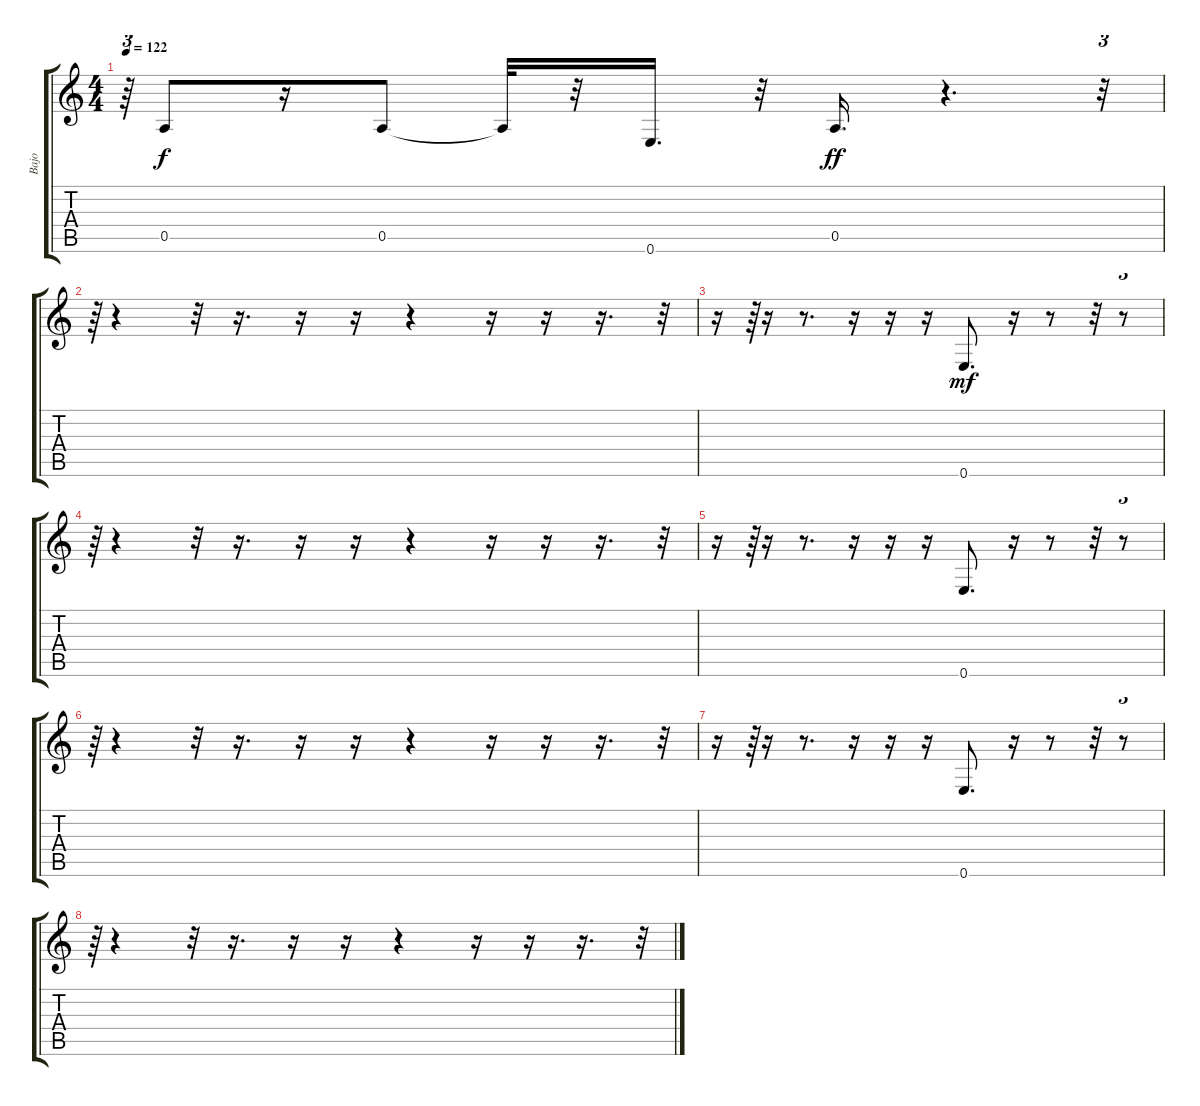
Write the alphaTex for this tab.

\track ("Bajo" "Bajo") {instrument electricbassfinger}
\staff {score tabs}
\tuning (E4 B3 G3 D3 A2 E2) {hide}
\ts (4 4)
\tempo 122
\clef g2
\ks c
r.64{tu (3 2) dy mf} 0.5.8{dy f} r.16 0.5.8 0.5{t}.32 r.32 0.6.16{d} r.32 0.5.16{d dy ff} r.4{d} r.32{tu (3 2)} |
r.64{tu (3 2)} r.4 r.32 r.16{d} r.16 r.16 r.4 r.16 r.16 r.16{d} r.32{tu (3 2)} |
r.16 r.64{tu (3 2)} r.16 r.8{d} r.16 r.16 r.16 0.6.8{d dy mf} r.16 r.8 r.32 r.8{tu (3 2)} |
r.64{tu (3 2)} r.4 r.32 r.16{d} r.16 r.16 r.4 r.16 r.16 r.16{d} r.32{tu (3 2)} |
r.16 r.64{tu (3 2)} r.16 r.8{d} r.16 r.16 r.16 0.6.8{d} r.16 r.8 r.32 r.8{tu (3 2)} |
r.64{tu (3 2)} r.4 r.32 r.16{d} r.16 r.16 r.4 r.16 r.16 r.16{d} r.32{tu (3 2)} |
r.16 r.64{tu (3 2)} r.16 r.8{d} r.16 r.16 r.16 0.6.8{d} r.16 r.8 r.32 r.8{tu (3 2)} |
r.64{tu (3 2)} r.4 r.32 r.16{d} r.16 r.16 r.4 r.16 r.16 r.16{d} r.32{tu (3 2)}
